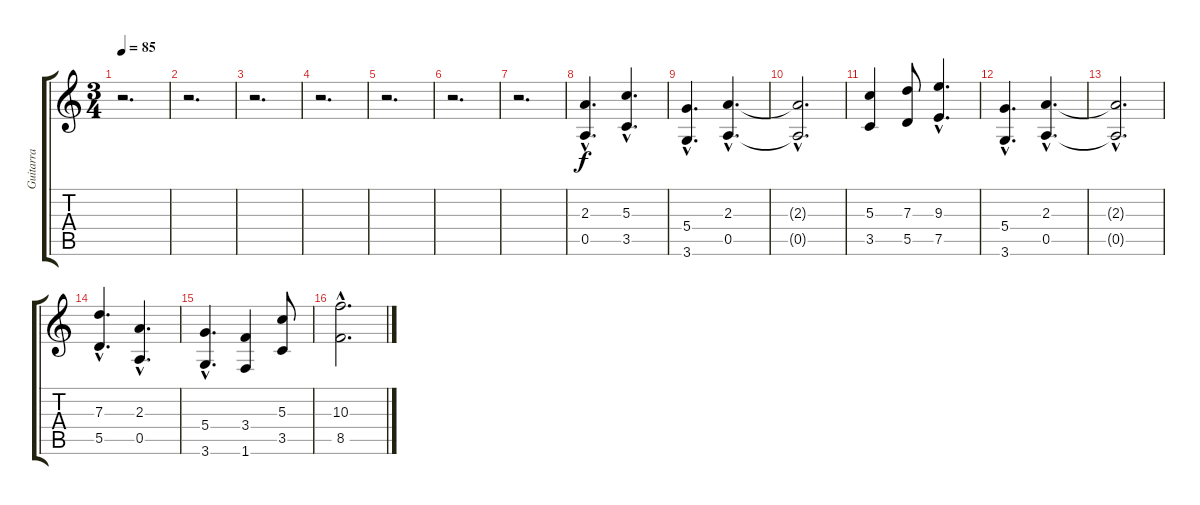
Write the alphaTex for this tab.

\track ("Guitarra" "Guitarra") {instrument overdrivenguitar}
\staff {score tabs}
\tuning (E4 B3 G3 D3 A2 E2) {hide}
\ts (3 4)
\tempo 85
\clef g2
\ks c
r.2{d dy f} |
r.2{d} |
r.2{d} |
r.2{d} |
r.2{d} |
r.2{d} |
r.2{d} |
(2.3{hac} 0.5{hac}).4{d} (5.3{hac} 3.5{hac}).4{d} |
(5.4{hac} 3.6{hac}).4{d} (2.3{hac} 0.5{hac}).4{d} |
(2.3{hac t} 0.5{hac t}).2{d} |
(5.3 3.5).4 (7.3 5.5).8 (9.3{hac} 7.5{hac}).4{d} |
(5.4{hac} 3.6{hac}).4{d} (2.3{hac} 0.5{hac}).4{d} |
(2.3{hac t} 0.5{hac t}).2{d} |
(7.3{hac} 5.5{hac}).4{d} (2.3{hac} 0.5{hac}).4{d} |
(5.4{hac} 3.6{hac}).4{d} (3.4 1.6).4 (5.3 3.5).8 |
(10.3{hac} 8.5{hac}).2{d}
